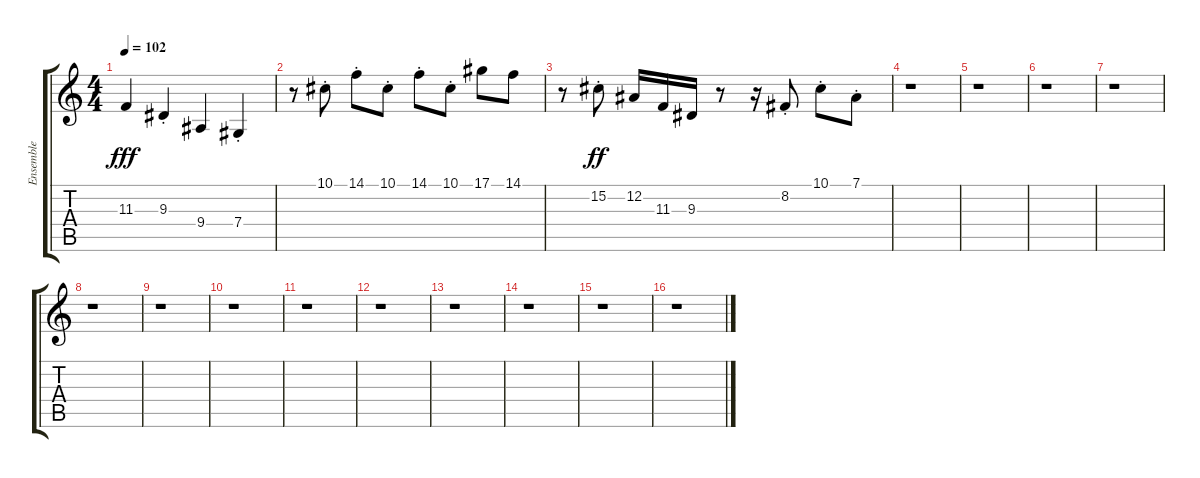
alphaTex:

\track ("Ensemble" "Ensemble") {instrument violin}
\staff {score tabs}
\tuning (Eb4 Bb3 Gb3 Db3 Ab2 Eb2) {hide}
\ts (4 4)
\tempo 102
\clef g2
\ks c
11.3.4{dy fff} 9.3{st}.4 9.4.4 7.4{st}.4 |
r.8 10.1{st}.8 14.1{st}.8 10.1{st}.8 14.1{st}.8 10.1{st}.8 17.1.8 14.1.8 |
r.8 15.2{st}.8{dy ff} 12.2.16 11.3.16 9.3.16 r.8 r.16 8.2{st}.8 10.1{st}.8 7.1{st}.8 |
r.1 |
r.1 |
r.1 |
r.1 |
r.1 |
r.1 |
r.1 |
r.1 |
r.1 |
r.1 |
r.1 |
r.1 |
r.1
